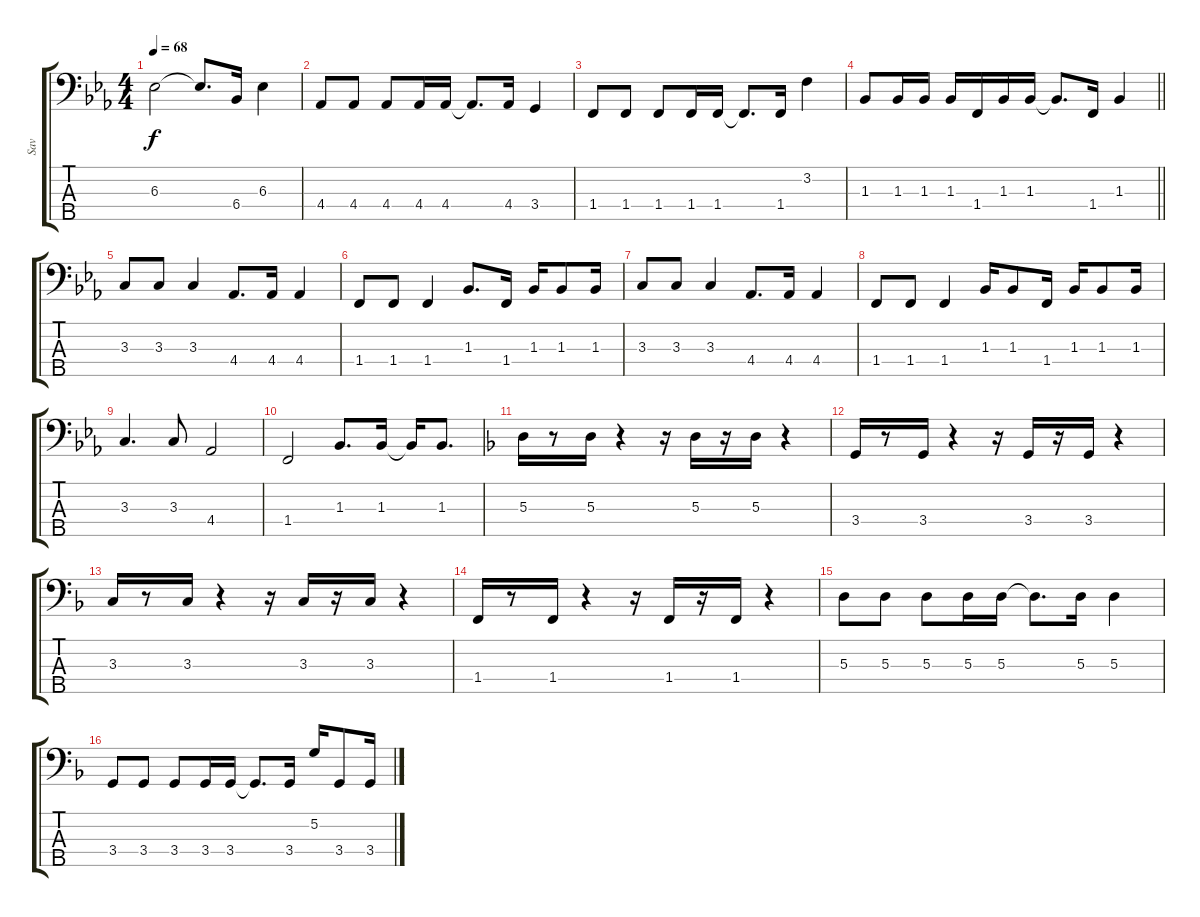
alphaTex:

\track ("Sav" "Sav") {instrument electricbasspick}
\staff {score tabs}
\tuning (G2 D2 A1 E1 B0) {hide}
\ts (4 4)
\tempo 68
\clef f4
\ks eb
6.3.2{dy f} 6.3{t}.8{d} 6.4.16 6.3.4 |
4.4.8 4.4.8 4.4.8 4.4.16 4.4.16 4.4{t}.8{d} 4.4.16 3.4.4 |
1.4.8 1.4.8 1.4.8 1.4.16 1.4.16 1.4{t}.8{d} 1.4.16 3.2.4 |
\barLineRight lightlight
1.3.8 1.3.16 1.3.16 1.3.16 1.4.16 1.3.16 1.3.16 1.3{t}.8{d} 1.4.16 1.3.4 |
3.3.8 3.3.8 3.3.4 4.4.8{d} 4.4.16 4.4.4 |
1.4.8 1.4.8 1.4.4 1.3.8{d} 1.4.16 1.3.16 1.3.8 1.3.16 |
3.3.8 3.3.8 3.3.4 4.4.8{d} 4.4.16 4.4.4 |
1.4.8 1.4.8 1.4.4 1.3.16 1.3.8 1.4.16 1.3.16 1.3.8 1.3.16 |
3.3.4{d} 3.3.8 4.4.2 |
1.4.2 1.3.8{d} 1.3.16 1.3{t}.16 1.3.8{d} |
\ks dminor
5.3.16 r.8 5.3.16 r.4 r.16 5.3.16 r.16 5.3.16 r.4 |
3.4.16 r.8 3.4.16 r.4 r.16 3.4.16 r.16 3.4.16 r.4 |
3.3.16 r.8 3.3.16 r.4 r.16 3.3.16 r.16 3.3.16 r.4 |
1.4.16 r.8 1.4.16 r.4 r.16 1.4.16 r.16 1.4.16 r.4 |
5.3.8 5.3.8 5.3.8 5.3.16 5.3.16 5.3{t}.8{d} 5.3.16 5.3.4 |
3.4.8 3.4.8 3.4.8 3.4.16 3.4.16 3.4{t}.8{d} 3.4.16 5.2.16 3.4.8 3.4.16
